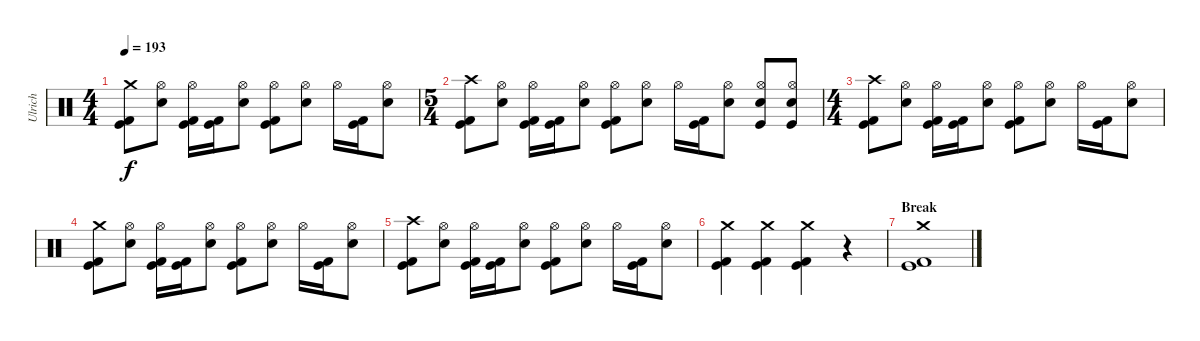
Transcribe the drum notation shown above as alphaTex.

\track ("Ulrich" "Ulrich") {instrument percussion}
\staff {score}
\articulation defaults
\ts (4 4)
\tempo 193
\clef neutral
\ks c
("Crash medium (hit)" "Kick (hit) 2" "Kick (hit)").8{dy f} ("Hi-Hat (open)" "Electric Snare (hit)").8 ("Hi-Hat (open)" "Kick (hit) 2" "Kick (hit)").16 ("Kick (hit) 2" "Kick (hit)").16 ("Hi-Hat (open)" "Electric Snare (hit)").8 ("Hi-Hat (open)" "Kick (hit) 2" "Kick (hit)").8 ("Hi-Hat (open)" "Electric Snare (hit)").8 "Hi-Hat (open)".16 ("Kick (hit) 2" "Kick (hit)").16 ("Hi-Hat (open)" "Electric Snare (hit)").8 |
\ts (5 4)
("Crash high (hit)" "Kick (hit) 2" "Kick (hit)").8 ("Hi-Hat (open)" "Electric Snare (hit)").8 ("Hi-Hat (open)" "Kick (hit) 2" "Kick (hit)").16 ("Kick (hit) 2" "Kick (hit)").16 ("Hi-Hat (open)" "Electric Snare (hit)").8 ("Hi-Hat (open)" "Kick (hit) 2" "Kick (hit)").8 ("Hi-Hat (open)" "Electric Snare (hit)").8 "Hi-Hat (open)".16 ("Kick (hit) 2" "Kick (hit)").16 ("Hi-Hat (open)" "Electric Snare (hit)").8 ("Hi-Hat (open)" "Electric Snare (hit)" "Kick (hit)").8 ("Hi-Hat (open)" "Electric Snare (hit)" "Kick (hit)").8 |
\ts (4 4)
("Crash high (hit)" "Kick (hit) 2" "Kick (hit)").8 ("Hi-Hat (open)" "Electric Snare (hit)").8 ("Hi-Hat (open)" "Kick (hit) 2" "Kick (hit)").16 ("Kick (hit) 2" "Kick (hit)").16 ("Hi-Hat (open)" "Electric Snare (hit)").8 ("Hi-Hat (open)" "Kick (hit) 2" "Kick (hit)").8 ("Hi-Hat (open)" "Electric Snare (hit)").8 "Hi-Hat (open)".16 ("Kick (hit) 2" "Kick (hit)").16 ("Hi-Hat (open)" "Electric Snare (hit)").8 |
("Crash medium (hit)" "Kick (hit) 2" "Kick (hit)").8 ("Hi-Hat (open)" "Electric Snare (hit)").8 ("Hi-Hat (open)" "Kick (hit) 2" "Kick (hit)").16 ("Kick (hit) 2" "Kick (hit)").16 ("Hi-Hat (open)" "Electric Snare (hit)").8 ("Hi-Hat (open)" "Kick (hit) 2" "Kick (hit)").8 ("Hi-Hat (open)" "Electric Snare (hit)").8 "Hi-Hat (open)".16 ("Kick (hit) 2" "Kick (hit)").16 ("Hi-Hat (open)" "Electric Snare (hit)").8 |
("Crash high (hit)" "Kick (hit) 2" "Kick (hit)").8 ("Hi-Hat (open)" "Electric Snare (hit)").8 ("Hi-Hat (open)" "Kick (hit) 2" "Kick (hit)").16 ("Kick (hit) 2" "Kick (hit)").16 ("Hi-Hat (open)" "Electric Snare (hit)").8 ("Hi-Hat (open)" "Kick (hit) 2" "Kick (hit)").8 ("Hi-Hat (open)" "Electric Snare (hit)").8 "Hi-Hat (open)".16 ("Kick (hit) 2" "Kick (hit)").16 ("Hi-Hat (open)" "Electric Snare (hit)").8 |
("Crash medium (hit)" "Kick (hit) 2" "Kick (hit)").4 ("Crash medium (hit)" "Kick (hit) 2" "Kick (hit)").4 ("Crash medium (hit)" "Kick (hit) 2" "Kick (hit)").4 r.4 |
\section ("" "Break")
("Crash medium (hit)" "Kick (hit)" "Kick (hit) 2").1
